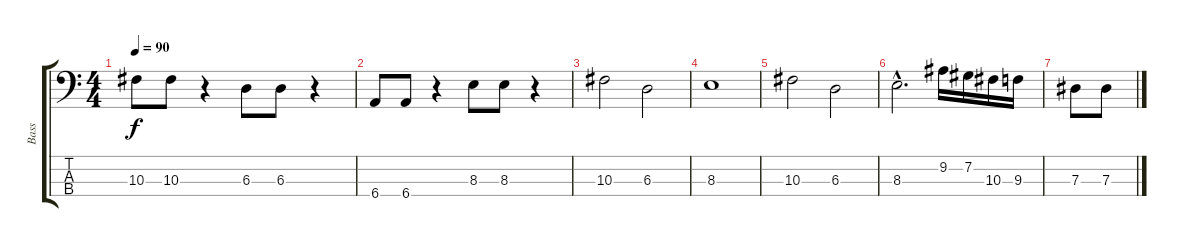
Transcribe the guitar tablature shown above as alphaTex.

\track ("Bass" "Bass") {instrument electricbasspick}
\staff {score tabs}
\tuning (Gb2 Db2 Ab1 Eb1) {hide}
\ts (4 4)
\tempo 90
\clef f4
\ks c
10.3.8{dy f} 10.3.8 r.4 6.3.8 6.3.8 r.4 |
6.4.8 6.4.8 r.4 8.3.8 8.3.8 r.4 |
10.3.2 6.3.2 |
8.3.1 |
10.3.2 6.3.2 |
8.3{hac}.2{d} 9.2.16 7.2.16 10.3.16 9.3.16 |
7.3.8 7.3.8
